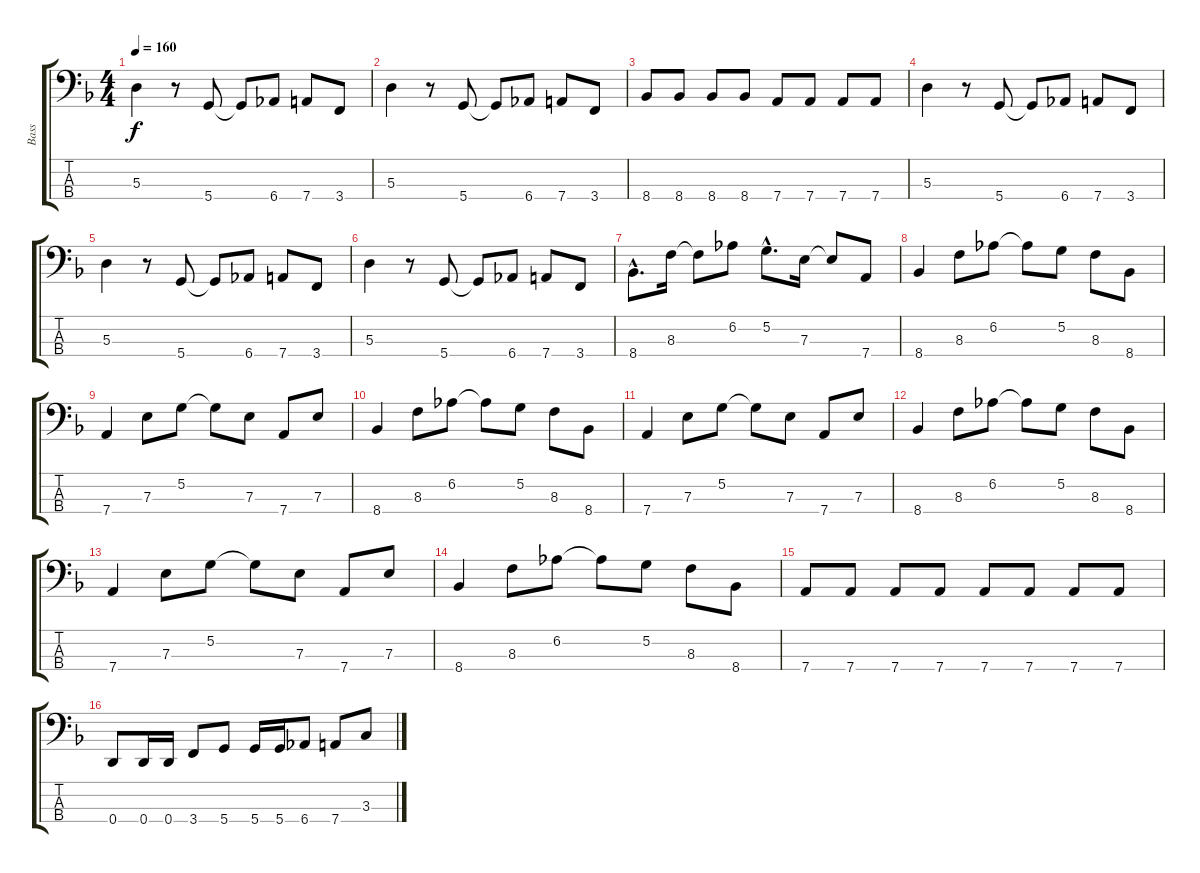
\track ("Bass" "Bass") {instrument electricbasspick}
\staff {score tabs}
\tuning (G2 D2 A1 D1) {hide}
\ts (4 4)
\tempo 160
\clef f4
\ks f
5.3.4{dy f} r.8 5.4.8 5.4{t}.8 6.4.8 7.4.8 3.4.8 |
5.3.4 r.8 5.4.8 5.4{t}.8 6.4.8 7.4.8 3.4.8 |
8.4.8 8.4.8 8.4.8 8.4.8 7.4.8 7.4.8 7.4.8 7.4.8 |
5.3.4 r.8 5.4.8 5.4{t}.8 6.4.8 7.4.8 3.4.8 |
5.3.4 r.8 5.4.8 5.4{t}.8 6.4.8 7.4.8 3.4.8 |
5.3.4 r.8 5.4.8 5.4{t}.8 6.4.8 7.4.8 3.4.8 |
8.4{hac}.8{d} 8.3.16 8.3{t}.8 6.2.8 5.2{hac}.8{d} 7.3.16 7.3{t}.8 7.4.8 |
8.4.4 8.3.8 6.2.8 6.2{t}.8 5.2.8 8.3.8 8.4.8 |
7.4.4 7.3.8 5.2.8 5.2{t}.8 7.3.8 7.4.8 7.3.8 |
8.4.4 8.3.8 6.2.8 6.2{t}.8 5.2.8 8.3.8 8.4.8 |
7.4.4 7.3.8 5.2.8 5.2{t}.8 7.3.8 7.4.8 7.3.8 |
8.4.4 8.3.8 6.2.8 6.2{t}.8 5.2.8 8.3.8 8.4.8 |
7.4.4 7.3.8 5.2.8 5.2{t}.8 7.3.8 7.4.8 7.3.8 |
8.4.4 8.3.8 6.2.8 6.2{t}.8 5.2.8 8.3.8 8.4.8 |
7.4.8 7.4.8 7.4.8 7.4.8 7.4.8 7.4.8 7.4.8 7.4.8 |
0.4.8 0.4.16 0.4.16 3.4.8 5.4.8 5.4.16 5.4.16 6.4.8 7.4.8 3.3.8
